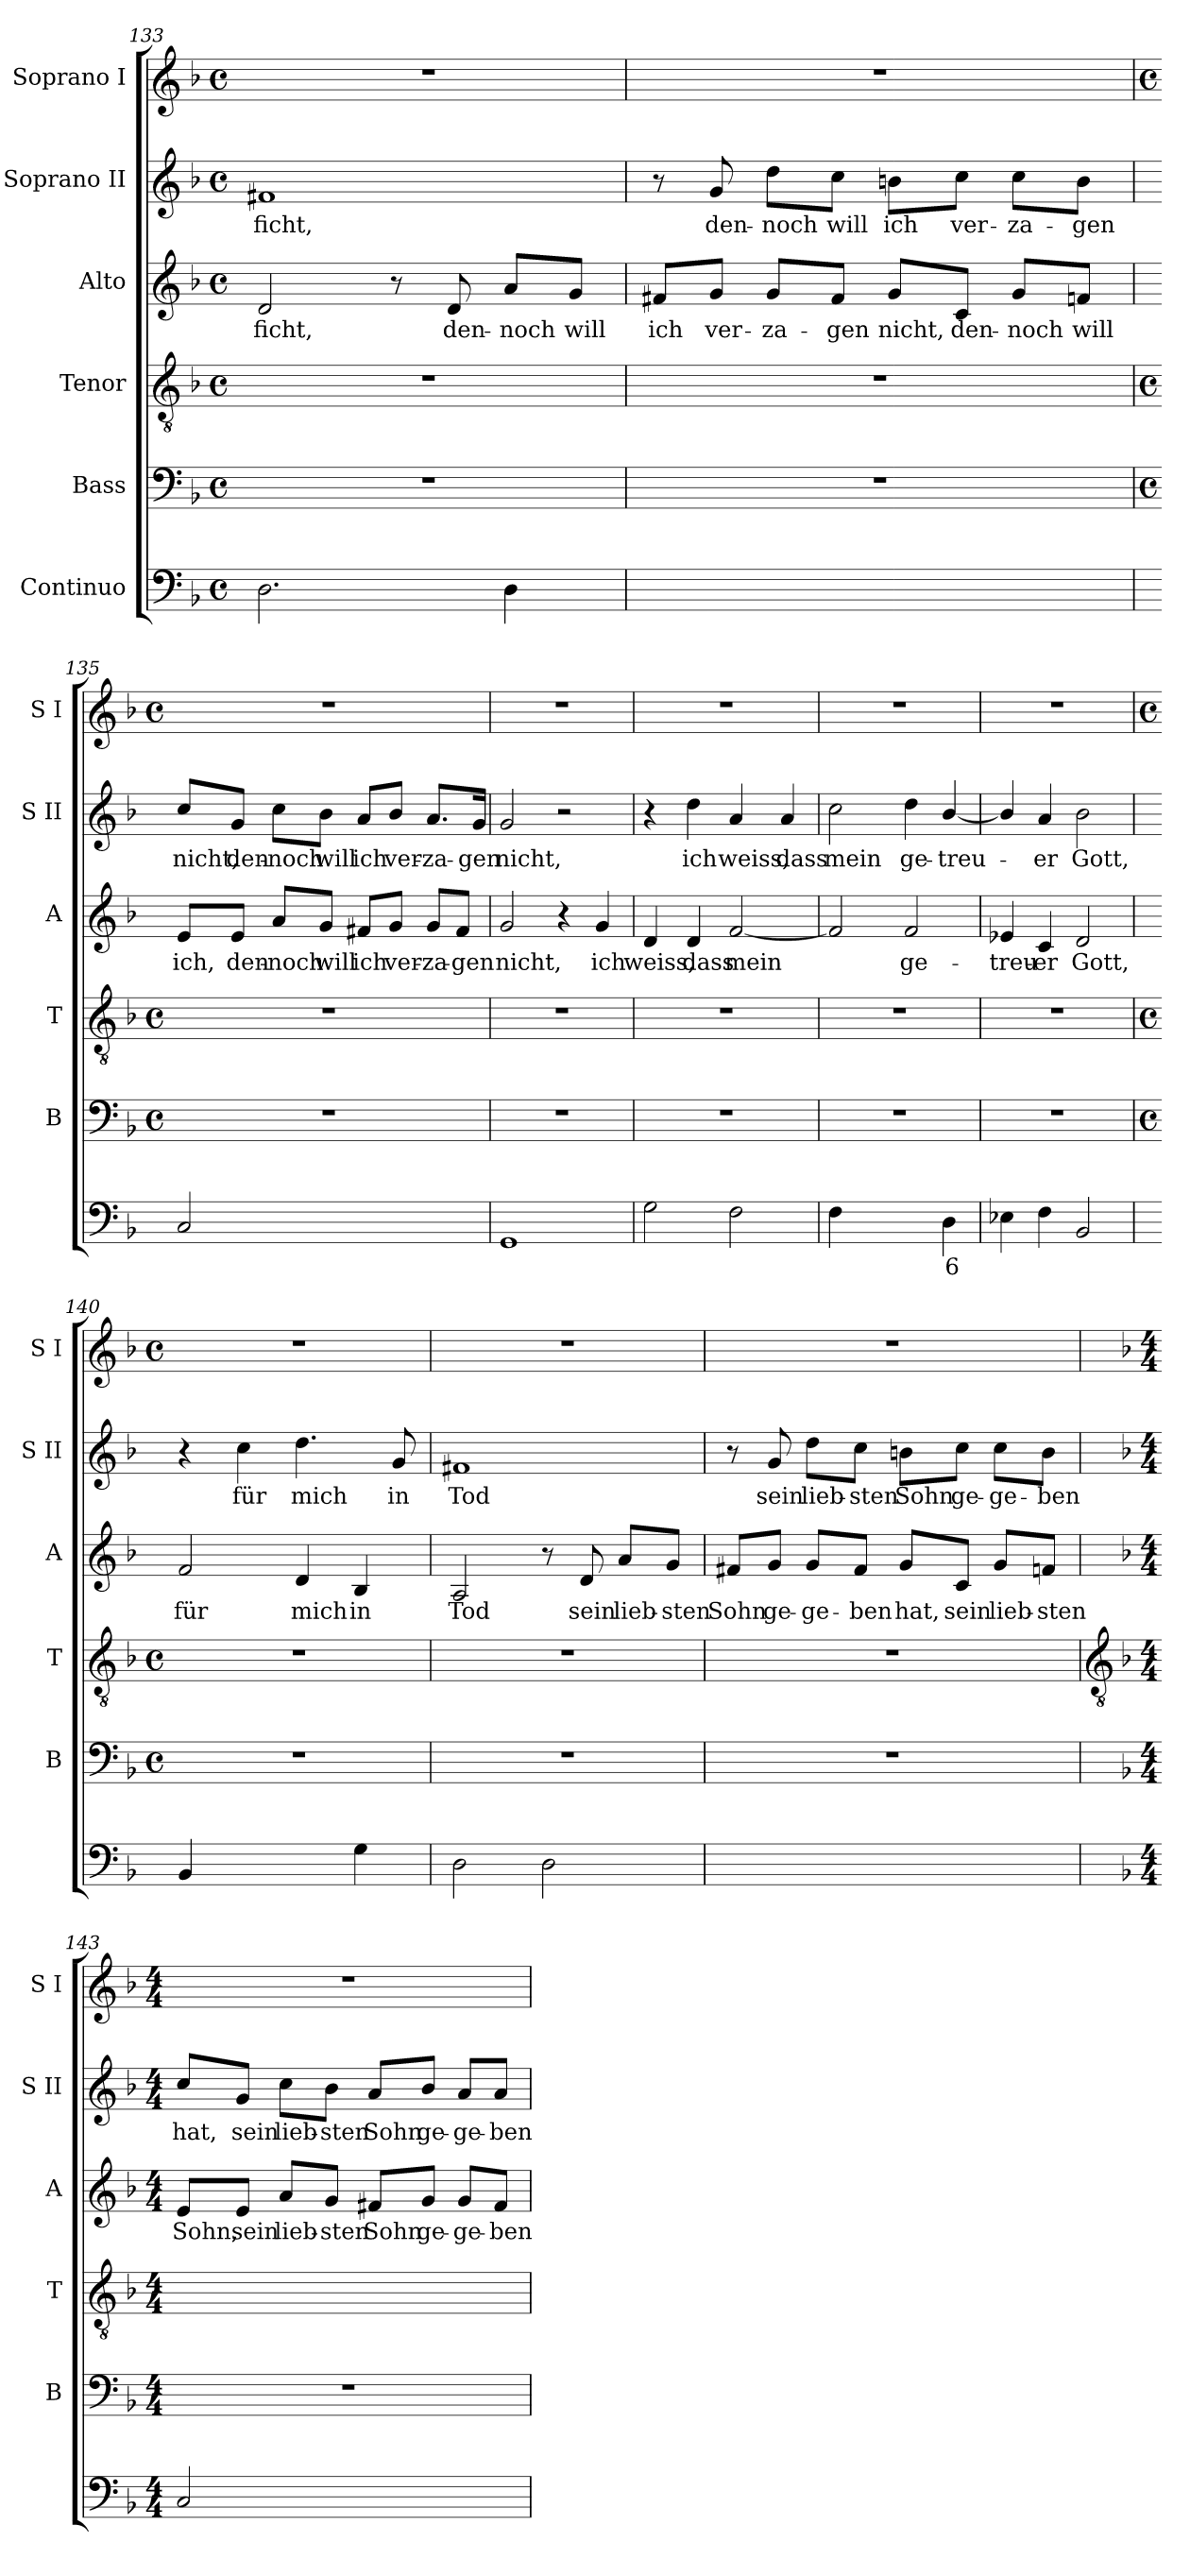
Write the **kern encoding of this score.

**kern	**text	**kern	**kern	**kern	**text	**kern	**text	**kern
*part6	*part6	*part5	*part4	*part3	*part3	*part2	*part2	*part1
*staff6	*staff6	*staff5	*staff4	*staff3	*staff3	*staff2	*staff2	*staff1
*I"Continuo	*	*I"Bass	*I"Tenor	*I"Alto	*	*I"Soprano II	*	*I"Soprano I
*	*	*I'B	*I'T	*I'A	*	*I'S II	*	*I'S I
*clefF4	*	*clefF4	*clefGv2	*clefG2	*	*clefG2	*	*clefG2
*k[b-]	*	*k[b-]	*k[b-]	*k[b-]	*	*k[b-]	*	*k[b-]
*F:	*	*F:	*F:	*F:	*	*F:	*	*F:
*M4/4	*	*M4/4	*M4/4	*M4/4	*	*M4/4	*	*M4/4
*met(c)	*	*met(c)	*met(c)	*met(c)	*	*met(c)	*	*met(c)
=133	=133	=133	=133	=133	=133	=133	=133	=133
!	!	!	!	!	!LO:LY:b	!	!LO:LY:b	!
2.D	.	1r	1r	2d	-ficht,	1f#X	-ficht,	1r
.	.	.	.	8r	.	.	.	.
!	!	!	!	!	!LO:LY:b	!	!	!
.	.	.	.	8d	den-	.	.	.
!	!	!	!	!	!LO:LY:b	!	!	!
4D	.	.	.	8a/L	-noch	.	.	.
!	!	!	!	!	!LO:LY:b	!	!	!
.	.	.	.	8g/J	will	.	.	.
=134	=134	=134	=134	=134	=134	=134	=134	=134
!	!	!	!	!	!LO:LY:b	!	!	!
[8Dyy	.	1r	1r	8f#X/L	ich	8r	.	1r
!	!LO:LY:b	!	!	!	!LO:LY:b	!	!LO:LY:b	!
4Dyy_	4	.	.	8g/J	ver-	8g	den-	.
!	!	!	!	!	!LO:LY:b	!	!LO:LY:b	!
.	.	.	.	8g/L	-za-	8dd\L	-noch	.
!	!	!	!	!	!LO:LY:b	!	!LO:LY:b	!
8Dyy]	.	.	.	8f#/J	-gen	8cc\J	will	.
!	!	!	!	!	!LO:LY:b	!	!LO:LY:b	!
[8Gyy	.	.	.	8g/L	nicht,	8bn\L	ich	.
!	!LO:LY:b	!	!	!	!LO:LY:b	!	!LO:LY:b	!
4Gyy_	4	.	.	8c/J	den-	8cc\J	ver-	.
!	!	!	!	!	!LO:LY:b	!	!LO:LY:b	!
.	.	.	.	8g/L	-noch	8cc\L	-za-	.
!	!	!	!	!	!LO:LY:b	!	!LO:LY:b	!
8Gyy]	.	.	.	8fn/J	will	8b\J	-gen	.
!!LO:LB:g=z
=135	=135	=135	=135	=135	=135	=135	=135	=135
*	*	*M4/4	*M4/4	*	*	*	*	*M4/4
*	*	*met(c)	*met(c)	*	*	*	*	*met(c)
!	!	!	!	!	!LO:LY:b	!	!LO:LY:b	!
2C	.	1r	1r	8e/L	ich,	8cc/L	nicht,	1r
!	!	!	!	!	!LO:LY:b	!	!LO:LY:b	!
.	.	.	.	8e/J	den-	8g/J	den-	.
!	!	!	!	!	!LO:LY:b	!	!LO:LY:b	!
.	.	.	.	8a/L	-noch	8cc\L	-noch	.
!	!	!	!	!	!LO:LY:b	!	!LO:LY:b	!
.	.	.	.	8g/J	will	8b-\J	will	.
!	!	!	!	!	!LO:LY:b	!	!LO:LY:b	!
[8Dyy	.	.	.	8f#X/L	ich	8a/L	ich	.
!	!LO:LY:b	!	!	!	!LO:LY:b	!	!LO:LY:b	!
4Dyy_	4	.	.	8g/J	ver-	8b-/J	ver-	.
!	!	!	!	!	!LO:LY:b	!	!LO:LY:b	!
.	.	.	.	8g/L	-za-	8.a/L	-za-	.
!	!	!	!	!	!LO:LY:b	!	!	!
8Dyy]	.	.	.	8f#/J	-gen	.	.	.
!	!	!	!	!	!	!	!LO:LY:b	!
.	.	.	.	.	.	16g/Jk	-gen	.
=136	=136	=136	=136	=136	=136	=136	=136	=136
!	!	!	!	!	!LO:LY:b	!	!LO:LY:b	!
1GG	.	1r	1r	2g	nicht,	2g	nicht,	1r
.	.	.	.	4r	.	2r	.	.
!	!	!	!	!	!LO:LY:b	!	!	!
.	.	.	.	4g	ich	.	.	.
=137	=137	=137	=137	=137	=137	=137	=137	=137
!	!	!	!	!	!LO:LY:b	!	!	!
2G	.	1r	1r	4d	weiss,	4r	.	1r
!	!	!	!	!	!LO:LY:b	!	!LO:LY:b	!
.	.	.	.	4d	dass	4dd	ich	.
!	!	!	!	!	!LO:LY:b	!	!LO:LY:b	!
2F	.	.	.	[2f	mein	4a	weiss,	.
!	!	!	!	!	!	!	!LO:LY:b	!
.	.	.	.	.	.	4a	dass	.
=138	=138	=138	=138	=138	=138	=138	=138	=138
!	!	!	!	!	!	!	!LO:LY:b	!
4F	.	1r	1r	2f]	.	2cc	mein	1r
!	!LO:LY:b	!	!	!	!	!	!	!
[4Fyy	5	.	.	.	.	.	.	.
!	!LO:LY:b	!	!	!	!LO:LY:b	!	!LO:LY:b	!
4Fyy]	6	.	.	2f	ge-	4dd	ge-	.
!	!LO:LY:b	!	!	!	!	!	!LO:LY:b	!
4D	6	.	.	.	.	[4b-/	-treu-	.
=139	=139	=139	=139	=139	=139	=139	=139	=139
!	!	!	!	!	!LO:LY:b	!	!	!
4E-X	.	1r	1r	4e-X	-treu-	4b-/]	.	1r
!	!	!	!	!	!LO:LY:b	!	!LO:LY:b	!
4F	.	.	.	4c	-er	4a	er	.
!	!	!	!	!	!LO:LY:b	!	!LO:LY:b	!
2BB-	.	.	.	2d	Gott,	2b-	Gott,	.
!!LO:LB:g=z
=140	=140	=140	=140	=140	=140	=140	=140	=140
*	*	*M4/4	*M4/4	*	*	*	*	*M4/4
*	*	*met(c)	*met(c)	*	*	*	*	*met(c)
!	!	!	!	!	!LO:LY:b	!	!	!
4BB-	.	1r	1r	2f	für	4r	.	1r
!	!LO:LY:b	!	!	!	!	!	!LO:LY:b	!
[4Fyy	5	.	.	.	.	4cc	für	.
!	!LO:LY:b	!	!	!	!LO:LY:b	!	!LO:LY:b	!
4Fyy]	6	.	.	4d	mich	4.dd	mich	.
!	!	!	!	!	!LO:LY:b	!	!	!
4G	.	.	.	4B-	in	.	.	.
!	!	!	!	!	!	!	!LO:LY:b	!
.	.	.	.	.	.	8g	in	.
=141	=141	=141	=141	=141	=141	=141	=141	=141
!	!	!	!	!	!LO:LY:b	!	!LO:LY:b	!
2D	.	1r	1r	2A	Tod	1f#X	Tod	1r
2D	.	.	.	8r	.	.	.	.
!	!	!	!	!	!LO:LY:b	!	!	!
.	.	.	.	8d	sein	.	.	.
!	!	!	!	!	!LO:LY:b	!	!	!
.	.	.	.	8a/L	lieb-	.	.	.
!	!	!	!	!	!LO:LY:b	!	!	!
.	.	.	.	8g/J	-sten	.	.	.
=142	=142	=142	=142	=142	=142	=142	=142	=142
!	!	!	!	!	!LO:LY:b	!	!	!
[8Dyy	.	1r	1r	8f#X/L	Sohn	8r	.	1r
!	!LO:LY:b	!	!	!	!LO:LY:b	!	!LO:LY:b	!
4Dyy_	4	.	.	8g/J	ge-	8g	sein	.
!	!	!	!	!	!LO:LY:b	!	!LO:LY:b	!
.	.	.	.	8g/L	-ge-	8dd\L	lieb-	.
!	!	!	!	!	!LO:LY:b	!	!LO:LY:b	!
8Dyy]	.	.	.	8f#/J	-ben	8cc\J	-sten	.
!	!	!	!	!	!LO:LY:b	!	!LO:LY:b	!
[8Gyy	.	.	.	8g/L	hat,	8bn\L	Sohn	.
!	!LO:LY:b	!	!	!	!LO:LY:b	!	!LO:LY:b	!
4Gyy_	4	.	.	8c/J	sein	8cc\J	ge-	.
!	!	!	!	!	!LO:LY:b	!	!LO:LY:b	!
.	.	.	.	8g/L	lieb-	8cc\L	-ge-	.
!	!	!	!	!	!LO:LY:b	!	!LO:LY:b	!
8Gyy]	.	.	.	8fn/J	-sten	8b\J	-ben	.
!!LO:LB:g=z
=143	=143	=143	=143	=143	=143	=143	=143	=143
*	*	*	*clefGv2	*	*	*	*	*
*	*	*k[b-]	*k[b-]	*	*	*	*	*k[b-]
*	*	*F:	*F:	*	*	*	*	*F:
*M4/4	*	*M4/4	*M4/4	*M4/4	*	*M4/4	*	*M4/4
!	!	!	!	!	!LO:LY:b	!	!LO:LY:b	!
2C	.	1r	1ryy	8e/L	Sohn,	8cc/L	hat,	1r
!	!	!	!	!	!LO:LY:b	!	!LO:LY:b	!
.	.	.	.	8e/J	sein	8g/J	sein	.
!	!	!	!	!	!LO:LY:b	!	!LO:LY:b	!
.	.	.	.	8a/L	lieb-	8cc\L	lieb-	.
!	!	!	!	!	!LO:LY:b	!	!LO:LY:b	!
.	.	.	.	8g/J	-sten	8b-\J	-sten	.
!	!	!	!	!	!LO:LY:b	!	!LO:LY:b	!
[8Dyy	.	.	.	8f#X/L	Sohn	8a/L	Sohn	.
!	!LO:LY:b	!	!	!	!LO:LY:b	!	!LO:LY:b	!
4Dyy_	4	.	.	8g/J	ge-	8b-/J	ge-	.
!	!	!	!	!	!LO:LY:b	!	!LO:LY:b	!
.	.	.	.	8g/L	-ge-	8a/L	-ge-	.
!	!	!	!	!	!LO:LY:b	!	!LO:LY:b	!
8Dyy]	.	.	.	8f#/J	-ben	8a/J	-ben	.
=	=	=	=	=	=	=	=	=
*-	*-	*-	*-	*-	*-	*-	*-	*-
